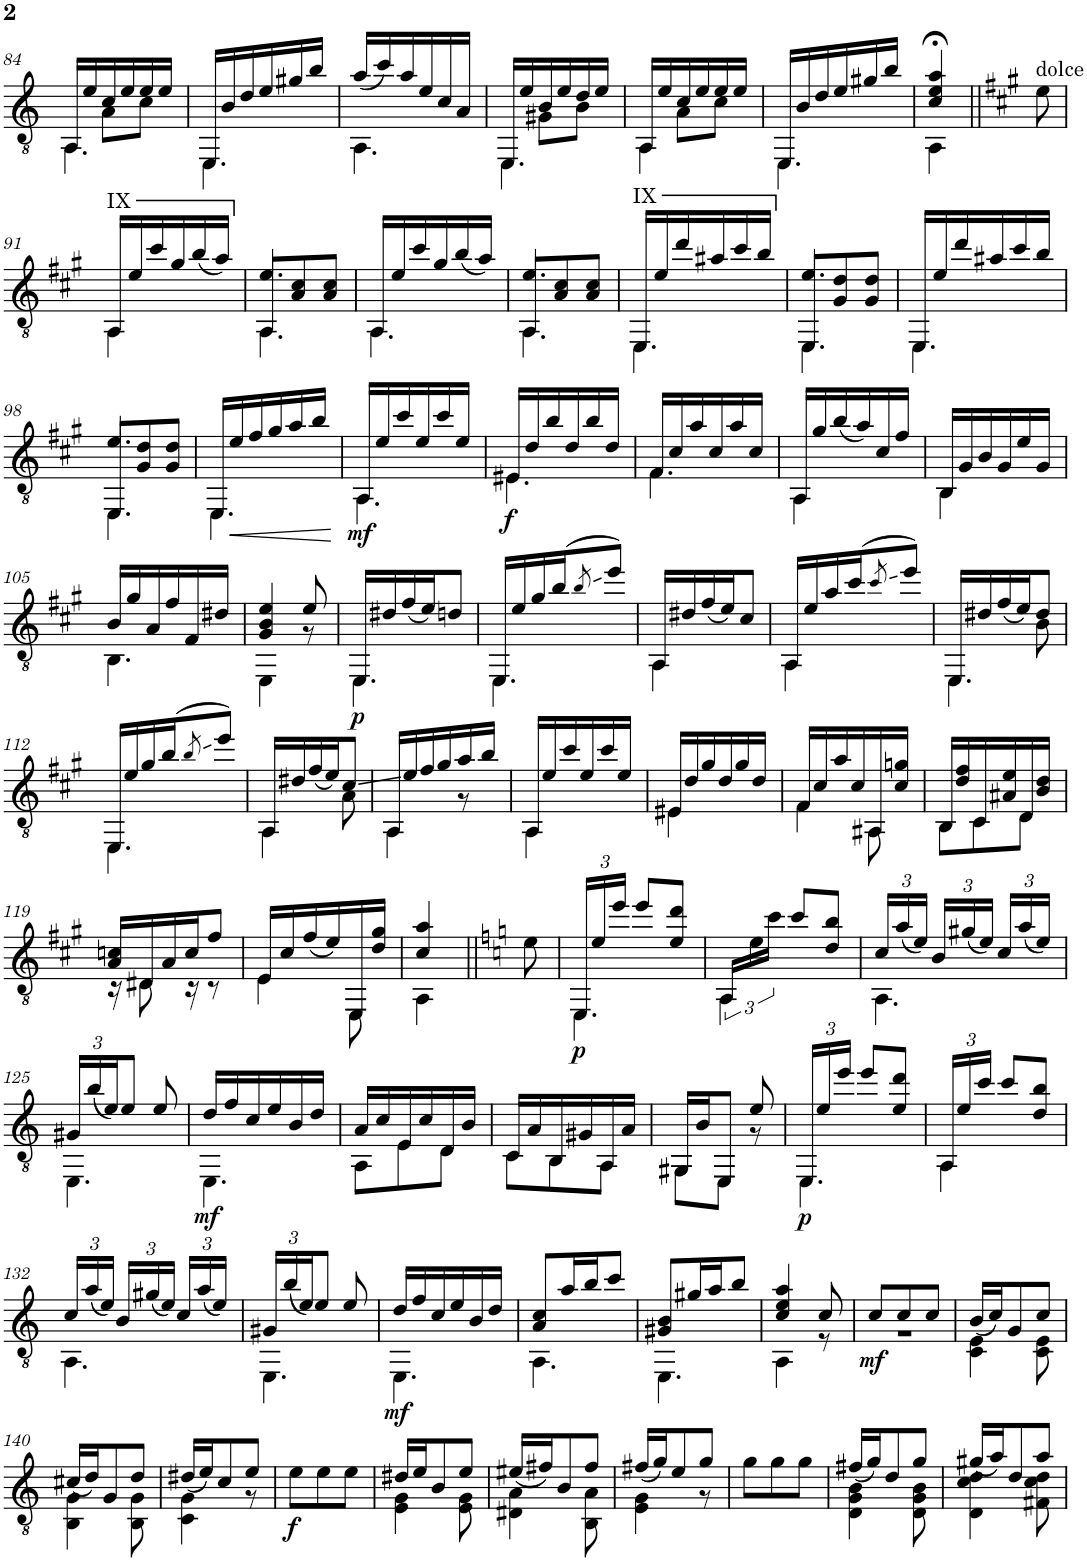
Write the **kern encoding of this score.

**kern	**dynam
*part1	*part1
*staff1	*staff1
*I"Classical Guitar	*
!!LO:PB:g=z
*clefGv2	*
*k[]	*
*a:	*
*M3/8	*
=84	=84
*^	*
*	*^	*
16AA/LL	4.AA\	8ryy	.
16e/	.	.	.
16c/	.	8A\L	.
16e/	.	.	.
16e/	.	8c\J	.
16e/JJ	.	.	.
*	*v	*v	*
=85	=85	=85
16EE/LL	4.EE\	.
16B/	.	.
16d/	.	.
16e/	.	.
16g#X/	.	.
16b/JJ	.	.
=86	=86	=86
(<16a/LL	4.AA\	.
16cc/)	.	.
16a/	.	.
16e/	.	.
16c/	.	.
16A/JJ	.	.
=87	=87	=87
*	*^	*
16EE/LL	4.EE\	8ryy	.
16e/	.	.	.
16B/	.	8G#X\L	.
16e/	.	.	.
16d/	.	8B\J	.
16e/JJ	.	.	.
=88	=88	=88	=88
16AA/LL	4.AA\	8ryy	.
16e/	.	.	.
16c/	.	8A\L	.
16e/	.	.	.
16e/	.	8c\J	.
16e/JJ	.	.	.
*	*v	*v	*
=89	=89	=89
16EE/LL	4.EE\	.
16B/	.	.
16d/	.	.
16e/	.	.
16g#X/	.	.
16b/JJ	.	.
=90	=90	=90
4c/;< 4e/;< 4a/;<	4AA\	.
*v	*v	*
=90X1||	=90X1||
*k[f#c#g#]	*
*A:	*
*^	*
!LO:TX:a:t=dolce	!	!
*v	*v	*
8e\	.
!!LO:LB:g=z
=91	=91
*^	*
!LO:TX:a:t=IX	!	!
16AA/LL	4.AA\	.
16e/	.	.
16cc#/	.	.
16g#/	.	.
(<16b/	.	.
16a/JJ)	.	.
=92	=92	=92
*	*^	*
4.e/	4.AA\	8AA/L	.
.	.	8A/ 8c#/	.
.	.	8A/ 8c#/J	.
*	*v	*v	*
=93	=93	=93
16AA/LL	4.AA\	.
16e/	.	.
16cc#/	.	.
16g#/	.	.
(<16b/	.	.
16a/JJ)	.	.
=94	=94	=94
*	*^	*
4.e/	4.AA\	8AA/L	.
.	.	8A/ 8c#/	.
.	.	8A/ 8c#/J	.
=95	=95	=95	=95
!LO:TX:a:t=IX	!	!	!
*	*v	*v	*
16EE/LL	4.EE\	.
16e/	.	.
16dd/	.	.
16a#X/	.	.
16cc#/	.	.
16b/JJ	.	.
=96	=96	=96
*	*^	*
4.e/	4.EE\	8EE/L	.
.	.	8G#/ 8d/	.
.	.	8G#/ 8d/J	.
*	*v	*v	*
=97	=97	=97
16EE/LL	4.EE\	.
16e/	.	.
16dd/	.	.
16a#X/	.	.
16cc#/	.	.
16b/JJ	.	.
!!LO:LB:g=z	!!
=98	=98	=98
*	*^	*
4.e/	4.EE\	8EE/L	.
.	.	8G#/ 8d/	.
.	.	8G#/ 8d/J	.
*	*v	*v	*
=99	=99	=99
16EE/LL	4.EE\	.
!	!	!LO:HP:b
16e/	.	<
16f#/	.	.
16g#/	.	.
16a/	.	.
16b/JJ	.	.
*v	*v	*
.	[
=100	=100
*^	*
!	!	!LO:DY:b
16AA/LL	4.AA\	mf
16e/	.	.
16cc#/	.	.
16e/	.	.
16cc#/	.	.
16e/JJ	.	.
=101	=101	=101
!	!	!LO:DY:b
16E#X/LL	4.E#\	f
16d/	.	.
16b/	.	.
16d/	.	.
16b/	.	.
16d/JJ	.	.
=102	=102	=102
16F#/LL	4.F#\	.
16c#/	.	.
16a/	.	.
16c#/	.	.
16a/	.	.
16c#/JJ	.	.
=103	=103	=103
16AA/LL	4.AA\	.
16g#/	.	.
(<16b/	.	.
16a/)	.	.
16c#/	.	.
16f#/JJ	.	.
=104	=104	=104
16BB/LL	4.BB\	.
16G#/	.	.
16B/	.	.
16G#/	.	.
16e/	.	.
16G#/JJ	.	.
!!LO:LB:g=z	!!
=105	=105	=105
16B/LL	4.BB\	.
16g#/	.	.
16A/	.	.
16f#/	.	.
16F#/	.	.
16d#X/JJ	.	.
=106	=106	=106
4G#/ 4B/ 4e/	4EE\	.
8e/	8r	.
=107	=107	=107
!	!	!LO:DY:b
16EE/LL	4.EE\	p
16d#X/	.	.
(<16f#/	.	.
16e/J)	.	.
8dn/J	.	.
=108	=108	=108
16EE/LL	4.EE\	.
16e/	.	.
16g#/	.	.
(16b/J	.	.
8qb/	.	.
8ee/J)	.	.
=109	=109	=109
16AA/LL	4.AA\	.
16d#X/	.	.
(<16f#/	.	.
16e/J)	.	.
8c#/J	.	.
=110	=110	=110
16AA/LL	4.AA\	.
16e/	.	.
16a/	.	.
(16cc#/J	.	.
8qcc#/	.	.
8ee/J)	.	.
=111	=111	=111
*	*^	*
16EE/LL	4.EE\	4ryy	.
16d#X/	.	.	.
(<16f#/	.	.	.
16e/J)	.	.	.
8d#/J	.	8B\	.
*	*v	*v	*
!!LO:LB:g=z
=112	=112	=112
16EE/LL	4.EE\	.
16e/	.	.
16g#/	.	.
(16b/J	.	.
8qb/	.	.
8ee/J)	.	.
=113	=113	=113
16AA/LL	4AA\	.
16d#X/	.	.
(<16f#/	.	.
16e/J)	.	.
8c#/J	8A\	.
=114	=114	=114
16AA/LL	4AA\	.
16e/	.	.
16f#/	.	.
16g#/	.	.
16a/	8r	.
16b/JJ	.	.
=115	=115	=115
16AA/LL	4.AA\	.
16e/	.	.
16cc#/	.	.
16e/	.	.
16cc#/	.	.
16e/JJ	.	.
=116	=116	=116
16E#X/LL	4.E#\	.
16d/	.	.
16g#/	.	.
16d/	.	.
16g#/	.	.
16d/JJ	.	.
=117	=117	=117
16F#/LL	4F#\	.
16c#/	.	.
16a/	.	.
16c#/	.	.
16AA#X/	8AA#\	.
16c#/ 16gn/JJ	.	.
=118	=118	=118
16BB/LL	8BB\L	.
16d/ 16f#/	.	.
16C#/	8C#\	.
16A#X/ 16e/	.	.
16D/	8D\J	.
16B/ 16d/JJ	.	.
!!LO:LB:g=z	!!
=119	=119	=119
16A/ 16cn/LL	16r	.
16D#X/	8D#\	.
16A/	.	.
16c/J	16r	.
8f#/J	8r	.
=120	=120	=120
16E/LL	4E\	.
16c#/	.	.
(<16f#/	.	.
16e/)	.	.
16EE/	8EE\	.
16d/ 16g#/JJ	.	.
=121	=121	=121
4c#/ 4a/	4AA\	.
*v	*v	*
=121X2||	=121X2||
*k[]	*
*a:	*
8e\	.
=122	=122
*Xbrackettup	*
*^	*
!	!	!LO:DY:b
24EE/LL	4.EE\	p
24e/	.	.
24ee/JJ	.	.
8ee/L	.	.
8e/ 8dd/J	.	.
=123	=123	=123
*brackettup	*	*
24AA/LL	4.AA\	.
24e\	.	.
24cc\JJ	.	.
8cc/L	.	.
8d/ 8b/J	.	.
=124	=124	=124
*Xbrackettup	*	*
24c/LL	4.AA\	.
(<24a/	.	.
24e/JJ)	.	.
24B/LL	.	.
(<24g#X/	.	.
24e/JJ)	.	.
24c/LL	.	.
(<24a/	.	.
24e/JJ)	.	.
!!LO:LB:g=z	!!
=125	=125	=125
24G#X/LL	4.EE\	.
(<24b/	.	.
24e/J)	.	.
8e/J	.	.
8e/	.	.
=126	=126	=126
!	!	!LO:DY:b
16d/LL	4.EE\	mf
16f/	.	.
16c/	.	.
16e/	.	.
16B/	.	.
16d/JJ	.	.
=127	=127	=127
16A/LL	8AA\L	.
16c/	.	.
16E/	8E\	.
16c/	.	.
16D/	8D\J	.
16B/JJ	.	.
=128	=128	=128
16C/LL	8C\L	.
16A/	.	.
16BB/	8BB\	.
16G#X/	.	.
16AA/	8AA\J	.
16A/JJ	.	.
=129	=129	=129
16GG#X/LL	8GG#\L	.
16B/J	.	.
8EE/J	8EE\J	.
8e/	8r	.
=130	=130	=130
!	!	!LO:DY:b
24EE/LL	4.EE\	p
24e/	.	.
24ee/JJ	.	.
8ee/L	.	.
8e/ 8dd/J	.	.
=131	=131	=131
24AA/LL	4.AA\	.
24e/	.	.
24cc/JJ	.	.
8cc/L	.	.
8d/ 8b/J	.	.
!!LO:LB:g=z	!!
=132	=132	=132
24c/LL	4.AA\	.
(<24a/	.	.
24e/JJ)	.	.
24B/LL	.	.
(<24g#X/	.	.
24e/JJ)	.	.
24c/LL	.	.
(<24a/	.	.
24e/JJ)	.	.
=133	=133	=133
24G#X/LL	4.EE\	.
(<24b/	.	.
24e/J)	.	.
8e/J	.	.
8e/	.	.
=134	=134	=134
!	!	!LO:DY:b
16d/LL	4.EE\	mf
16f/	.	.
16c/	.	.
16e/	.	.
16B/	.	.
16d/JJ	.	.
=135	=135	=135
8A/ 8c/L	4.AA\	.
16a/L	.	.
16b/J	.	.
8cc/J	.	.
=136	=136	=136
8G#X/ 8B/L	4.EE\	.
16g#X/L	.	.
16a/J	.	.
8b/J	.	.
=137	=137	=137
4c/ 4e/ 4a/	4AA\	.
8c/	8r	.
=138	=138	=138
!	!	!LO:DY:b
8c/L	4.r	mf
8c/	.	.
8c/J	.	.
=139	=139	=139
(<16B/LL	4C\ 4E\	.
16c/J)	.	.
8G/	.	.
8c/J	8C\ 8E\	.
!!LO:LB:g=z	!!
=140	=140	=140
(<16c#X/LL	4BB\ 4G\	.
16d/J)	.	.
8G/	.	.
8d/J	8BB\ 8G\	.
=141	=141	=141
(<16d#X/LL	4C\ 4G\	.
16e/J)	.	.
8c/	.	.
8e/J	8r	.
=142	=142	=142
!	!	!LO:DY:b
*v	*v	*
8e\L	f
8e\	.
8e\J	.
=143	=143
*^	*
16d#X/LL	4E\ 4G\	.
16e/J	.	.
8B/	.	.
8e/J	8E\ 8G\	.
=144	=144	=144
(<16e#X/LL	4D#X\ 4A\	.
16f#X/J)	.	.
8B/	.	.
8f#/J	8BB\ 8A\	.
=145	=145	=145
(<16f#X/LL	4E\ 4G\	.
16g/J)	.	.
8e/	.	.
8g/J	8r	.
*v	*v	*
=146	=146
8g\L	.
8g\	.
8g\J	.
=147	=147
*^	*
(<16f#X/LL	4D\ 4G\ 4B\	.
16g/J)	.	.
8d/	.	.
8g/J	8D\ 8G\ 8B\	.
=148	=148	=148
(<16g#X/LL	4D\ 4c\ 4d\	.
16a/J)	.	.
8d/	.	.
8a/J	8F#X\ 8c\ 8d\	.
*v	*v	*
=	=
*-	*-
